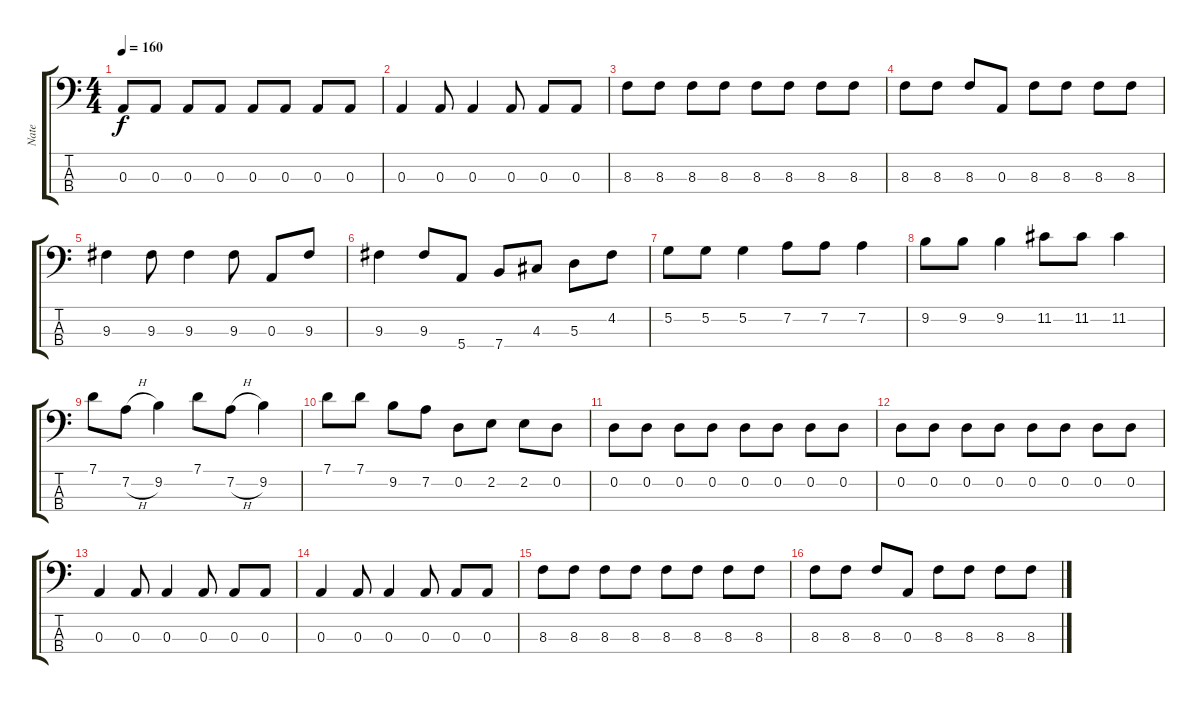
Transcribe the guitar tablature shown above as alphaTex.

\track ("Nate" "Nate") {instrument electricbasspick}
\staff {score tabs}
\tuning (G2 D2 A1 E1) {hide}
\ts (4 4)
\tempo 160
\clef f4
\ks c
0.3.8{dy f} 0.3.8 0.3.8 0.3.8 0.3.8 0.3.8 0.3.8 0.3.8 |
0.3.4 0.3.8 0.3.4 0.3.8 0.3.8 0.3.8 |
8.3.8 8.3.8 8.3.8 8.3.8 8.3.8 8.3.8 8.3.8 8.3.8 |
8.3.8 8.3.8 8.3.8 0.3.8 8.3.8 8.3.8 8.3.8 8.3.8 |
9.3.4 9.3.8 9.3.4 9.3.8 0.3.8 9.3.8 |
9.3.4 9.3.8 5.4.8 7.4.8 4.3.8 5.3.8 4.2.8 |
5.2.8 5.2.8 5.2.4 7.2.8 7.2.8 7.2.4 |
9.2.8 9.2.8 9.2.4 11.2.8 11.2.8 11.2.4 |
7.1.8 7.2{h}.8 9.2.4 7.1.8 7.2{h}.8 9.2.4 |
7.1.8 7.1.8 9.2.8 7.2.8 0.2.8 2.2.8 2.2.8 0.2.8 |
0.2.8 0.2.8 0.2.8 0.2.8 0.2.8 0.2.8 0.2.8 0.2.8 |
0.2.8 0.2.8 0.2.8 0.2.8 0.2.8 0.2.8 0.2.8 0.2.8 |
0.3.4 0.3.8 0.3.4 0.3.8 0.3.8 0.3.8 |
0.3.4 0.3.8 0.3.4 0.3.8 0.3.8 0.3.8 |
8.3.8 8.3.8 8.3.8 8.3.8 8.3.8 8.3.8 8.3.8 8.3.8 |
8.3.8 8.3.8 8.3.8 0.3.8 8.3.8 8.3.8 8.3.8 8.3.8
